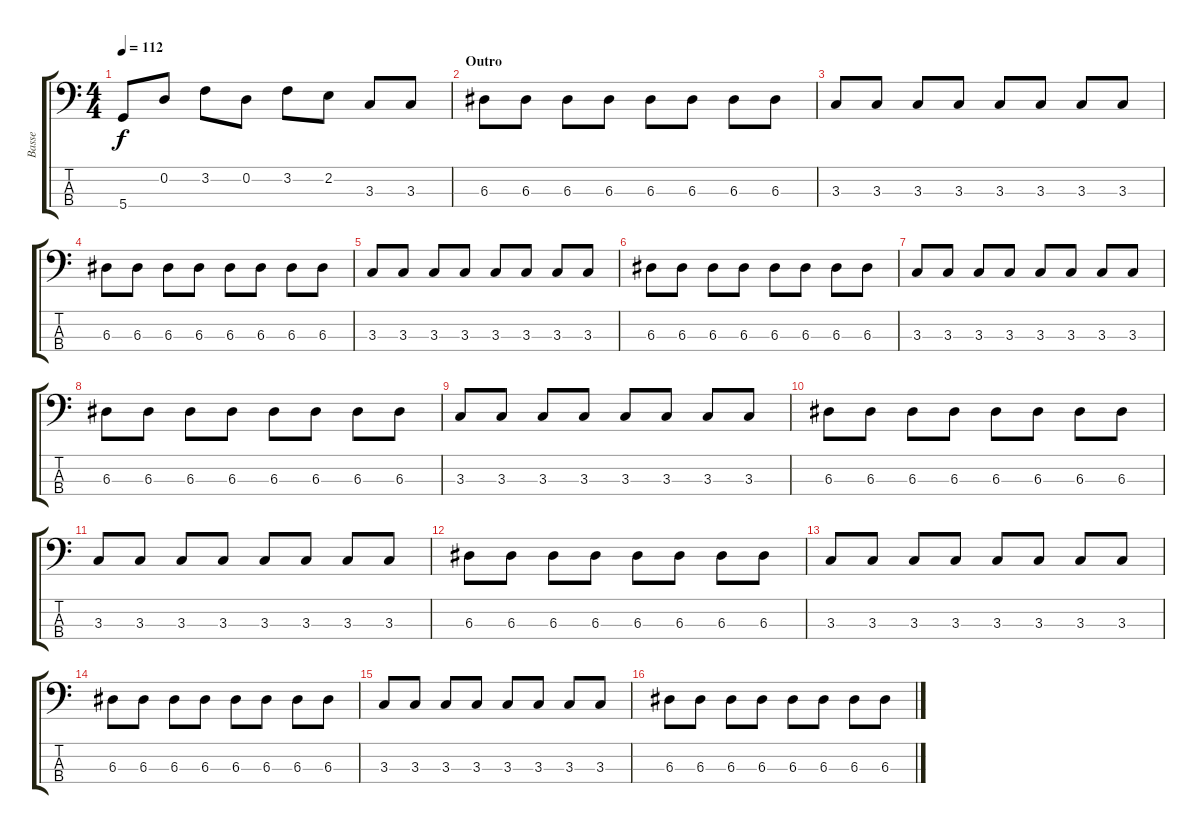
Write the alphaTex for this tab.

\track ("Basse" "Basse") {instrument electricbassfinger}
\staff {score tabs}
\tuning (G2 D2 A1 D1) {hide}
\ts (4 4)
\tempo 112
\clef f4
\ks c
5.4{t}.8{dy f} 0.2.8 3.2.8 0.2.8 3.2.8 2.2.8 3.3.8 3.3.8 |
\section ("" "Outro")
6.3.8 6.3.8 6.3.8 6.3.8 6.3.8 6.3.8 6.3.8 6.3.8 |
3.3.8 3.3.8 3.3.8 3.3.8 3.3.8 3.3.8 3.3.8 3.3.8 |
6.3.8 6.3.8 6.3.8 6.3.8 6.3.8 6.3.8 6.3.8 6.3.8 |
3.3.8 3.3.8 3.3.8 3.3.8 3.3.8 3.3.8 3.3.8 3.3.8 |
6.3.8{volume 11} 6.3.8 6.3.8 6.3.8 6.3.8 6.3.8 6.3.8 6.3.8 |
3.3.8 3.3.8 3.3.8 3.3.8 3.3.8 3.3.8 3.3.8 3.3.8 |
6.3.8 6.3.8 6.3.8 6.3.8 6.3.8 6.3.8 6.3.8 6.3.8 |
3.3.8 3.3.8 3.3.8 3.3.8 3.3.8 3.3.8 3.3.8 3.3.8 |
6.3.8{volume 6} 6.3.8 6.3.8 6.3.8 6.3.8 6.3.8 6.3.8 6.3.8 |
3.3.8 3.3.8 3.3.8 3.3.8 3.3.8 3.3.8 3.3.8 3.3.8 |
6.3.8 6.3.8 6.3.8 6.3.8 6.3.8 6.3.8 6.3.8 6.3.8 |
3.3.8 3.3.8 3.3.8 3.3.8 3.3.8 3.3.8 3.3.8 3.3.8 |
6.3.8{volume 0} 6.3.8 6.3.8 6.3.8 6.3.8 6.3.8 6.3.8 6.3.8 |
3.3.8 3.3.8 3.3.8 3.3.8 3.3.8 3.3.8 3.3.8 3.3.8 |
6.3.8 6.3.8 6.3.8 6.3.8 6.3.8 6.3.8 6.3.8 6.3.8
